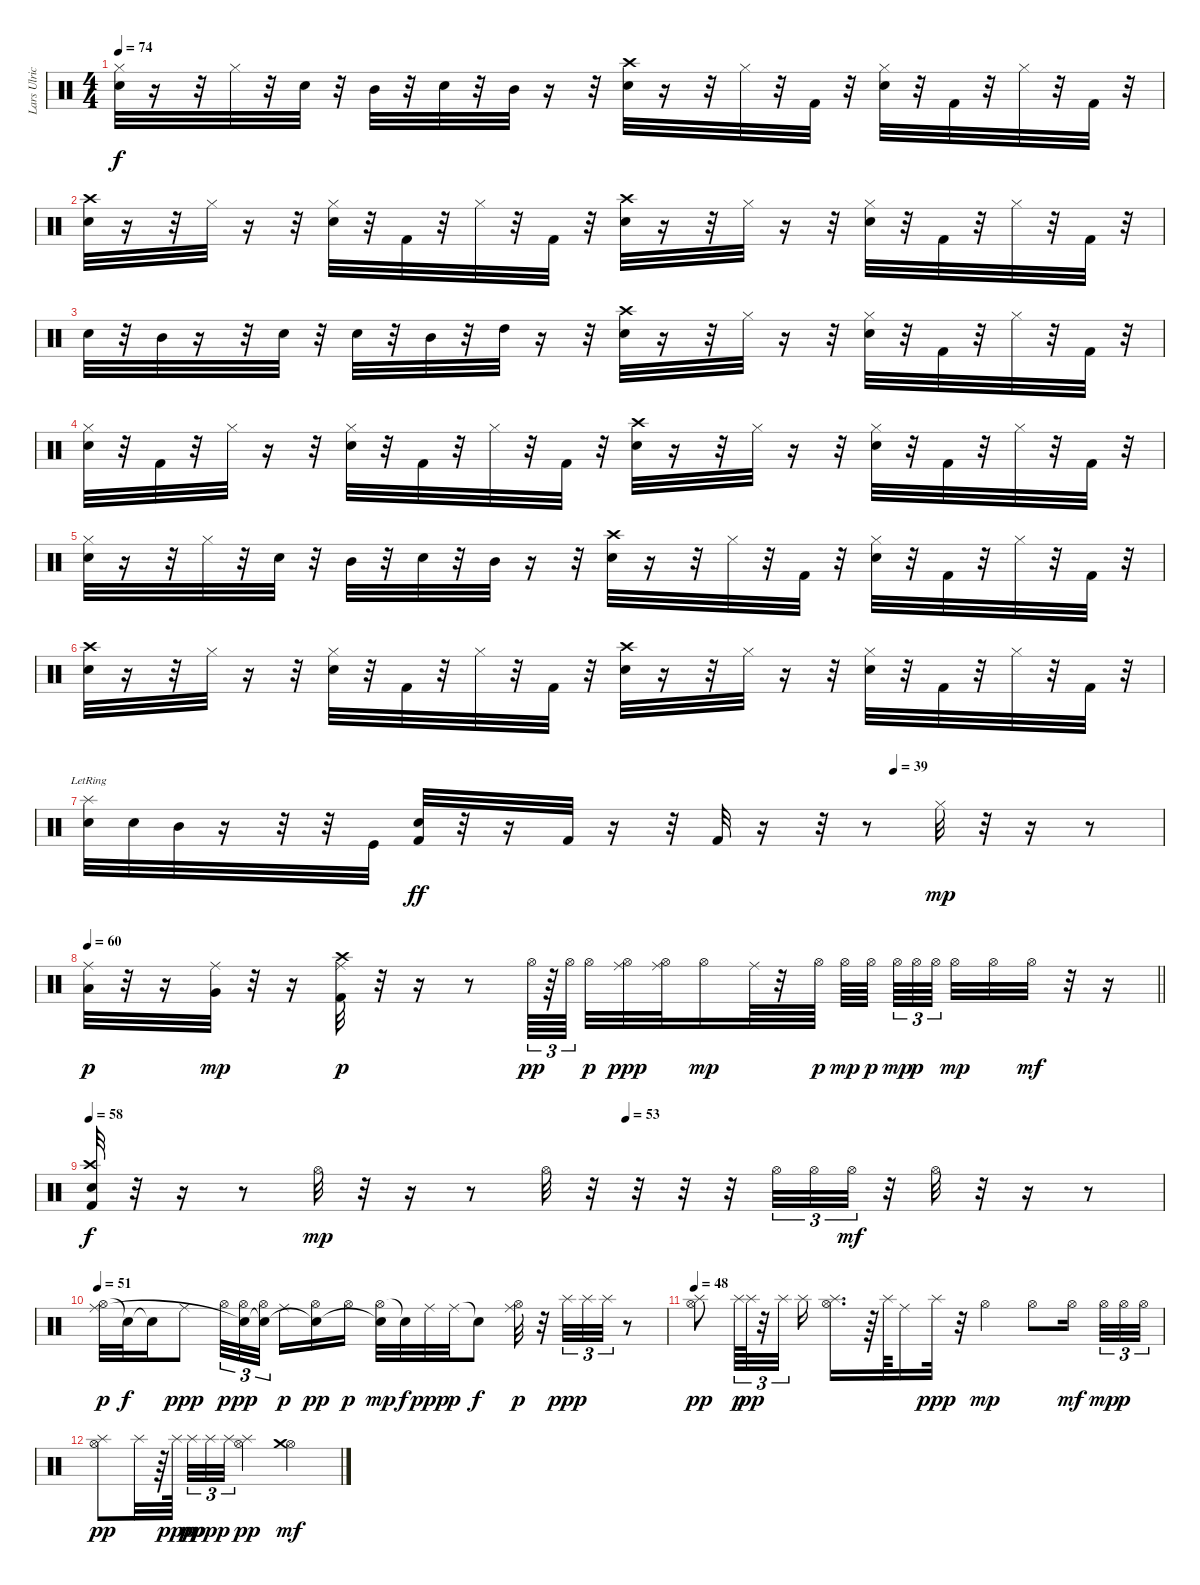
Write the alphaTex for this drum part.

\track ("Lars Ulrich" "Lars Ulric") {instrument percussion}
\staff {score}
\articulation defaults
\ts (4 4)
\tempo 74
\clef neutral
\ks c
("Hi-Hat (closed)" "Snare (hit) 2").32{dy f} r.16 r.32 "Hi-Hat (closed)".32 r.32 "Snare (hit) 2".32 r.32 "Mid Tom (hit)".32 r.32 "Snare (hit) 2".32 r.32 "Mid Tom (hit)".32 r.16 r.32 ("Crash high (hit)" "Snare (hit) 2").32 r.16 r.32 "Hi-Hat (closed)".32 r.32 "Kick (hit) 2".32 r.32 ("Snare (hit) 2" "Hi-Hat (closed)").32 r.32 "Kick (hit) 2".32 r.32 "Hi-Hat (closed)".32 r.32 "Kick (hit) 2".32 r.32 |
("Crash high (hit)" "Snare (hit) 2").32 r.16 r.32 "Hi-Hat (closed)".32 r.16 r.32 ("Snare (hit) 2" "Hi-Hat (closed)").32 r.32 "Kick (hit) 2".32 r.32 "Hi-Hat (closed)".32 r.32 "Kick (hit) 2".32 r.32 ("Crash high (hit)" "Snare (hit) 2").32 r.16 r.32 "Hi-Hat (closed)".32 r.16 r.32 ("Snare (hit) 2" "Hi-Hat (closed)").32 r.32 "Kick (hit) 2".32 r.32 "Hi-Hat (closed)".32 r.32 "Kick (hit) 2".32 r.32 |
"Snare (hit) 2".32 r.32 "Mid Tom (hit)".32 r.16 r.32 "Snare (hit) 2".32 r.32 "Snare (hit) 2".32 r.32 "Mid Tom (hit)".32 r.32 "High Tom (hit)".32 r.16 r.32 ("Crash high (hit)" "Snare (hit) 2").32 r.16 r.32 "Hi-Hat (closed)".32 r.16 r.32 ("Snare (hit) 2" "Hi-Hat (closed)").32 r.32 "Kick (hit) 2".32 r.32 "Hi-Hat (closed)".32 r.32 "Kick (hit) 2".32 r.32 |
("Hi-Hat (closed)" "Snare (hit) 2").32 r.32 "Kick (hit) 2".32 r.32 "Hi-Hat (closed)".32 r.16 r.32 ("Snare (hit) 2" "Hi-Hat (closed)").32 r.32 "Kick (hit) 2".32 r.32 "Hi-Hat (closed)".32 r.32 "Kick (hit) 2".32 r.32 ("Crash high (hit)" "Snare (hit) 2").32 r.16 r.32 "Hi-Hat (closed)".32 r.16 r.32 ("Snare (hit) 2" "Hi-Hat (closed)").32 r.32 "Kick (hit) 2".32 r.32 "Hi-Hat (closed)".32 r.32 "Kick (hit) 2".32 r.32 |
("Hi-Hat (closed)" "Snare (hit) 2").32 r.16 r.32 "Hi-Hat (closed)".32 r.32 "Snare (hit) 2".32 r.32 "Mid Tom (hit)".32 r.32 "Snare (hit) 2".32 r.32 "Mid Tom (hit)".32 r.16 r.32 ("Crash high (hit)" "Snare (hit) 2").32 r.16 r.32 "Hi-Hat (closed)".32 r.32 "Kick (hit) 2".32 r.32 ("Snare (hit) 2" "Hi-Hat (closed)").32 r.32 "Kick (hit) 2".32 r.32 "Hi-Hat (closed)".32 r.32 "Kick (hit) 2".32 r.32 |
("Crash high (hit)" "Snare (hit) 2").32 r.16 r.32 "Hi-Hat (closed)".32 r.16 r.32 ("Snare (hit) 2" "Hi-Hat (closed)").32 r.32 "Kick (hit) 2".32 r.32 "Hi-Hat (closed)".32 r.32 "Kick (hit) 2".32 r.32 ("Crash high (hit)" "Snare (hit) 2").32 r.16 r.32 "Hi-Hat (closed)".32 r.16 r.32 ("Snare (hit) 2" "Hi-Hat (closed)").32 r.32 "Kick (hit) 2".32 r.32 "Hi-Hat (closed)".32 r.32 "Kick (hit) 2".32 r.32 |
\tempo (39 0.75)
("Snare (hit) 2" "Splash (hit)"{lr}).32 "Snare (hit) 2".32 "Mid Tom (hit)".32 r.16 r.32 r.32 "Kick (hit)".32 ("Kick (hit) 2" "Snare (hit) 2").32{dy ff} r.32 r.16 "Kick (hit) 2".32 r.16 r.32 "Kick (hit) 2".32 r.16 r.32 r.8 "Hi-Hat (closed)".32{dy mp} r.32 r.16 r.8 |
\tempo 60
\barLineRight lightlight
("Low Floor Tom (hit)" "Ride (middle)").32{dy p} r.32 r.16 ("Very Low Tom (hit)" "Ride (middle)").32{dy mp} r.32 r.16 ("Kick (hit) 2" "Crash high (hit)" "Ride (middle)").32{dy p} r.32 r.16 r.8 "Hi-Hat (open)".64{tu (3 2) dy pp} r.64{tu (3 2)} "Hi-Hat (open)".64{tu (3 2) beam splitsecondary} "Hi-Hat (open)".32{dy p} ("Hi-Hat (open)" "Ride (middle)").32{dy ppp} ("Hi-Hat (open)" "Ride (middle)").32 "Hi-Hat (open)".16{dy mp} "Ride (middle)".64 r.32 "Hi-Hat (open)".64{dy p} "Hi-Hat (open)".64{dy mp} "Hi-Hat (open)".64{dy p beam splitsecondary} "Hi-Hat (open)".64{tu (3 2) dy mp} "Hi-Hat (open)".64{tu (3 2) dy p} "Hi-Hat (open)".64{tu (3 2) beam splitsecondary} "Hi-Hat (open)".32{dy mp} "Hi-Hat (open)".32 "Hi-Hat (open)".32{dy mf} r.32 r.16 |
\section ("" "")
\tempo 58
\tempo (53 0.5)
("Kick (hit) 2" "Crash high (hit)" "Snare (hit) 2").32{dy f} r.32 r.16 r.8 "Hi-Hat (open)".32{dy mp} r.32 r.16 r.8 "Hi-Hat (open)".32 r.32 r.32 r.32 r.32 "Hi-Hat (open)".32{tu (3 2)} "Hi-Hat (open)".32{tu (3 2)} "Hi-Hat (open)".32{tu (3 2) dy mf} r.32 "Hi-Hat (open)".32 r.32 r.16 r.8 |
\tempo 51
("Hi-Hat (open)" "Ride (middle)").32{dy p} "Snare (hit)"{t}.32{dy f} "Snare (hit)"{t}.16 "Ride (middle)".8{dy ppp} "Hi-Hat (open)".32{tu (3 2) dy p} ("Hi-Hat (open)" "Snare (hit)"{t}).32{tu (3 2) dy pp} ("Hi-Hat (open)" "Snare (hit)"{t}).32{tu (3 2) beam splitsecondary} "Ride (middle)".16{dy p} ("Hi-Hat (open)" "Snare (hit)"{t}).16{dy pp} "Hi-Hat (open)".16{dy p} ("Hi-Hat (open)" "Snare (hit)"{t}).32{dy mp} "Snare (hit)"{t}.32{dy f} "Ride (middle)".32{dy ppp} "Ride (middle)".32{dy p} "Snare (hit)"{t}.8{dy f} ("Hi-Hat (open)" "Ride (middle)").32{dy p} r.32 "Splash (hit)".32{tu (3 2) dy ppp} "Splash (hit)".32{tu (3 2)} "Splash (hit)".32{tu (3 2)} r.8 |
\tempo 48
("Hi-Hat (open)" "Splash (hit)").8{dy pp} "Splash (hit)".64{tu (3 2) dy p} "Splash (hit)".64{tu (3 2) dy pp} r.32{tu (3 2)} "Splash (hit)".32{tu (3 2)} "Splash (hit)".16 ("Hi-Hat (open)" "Splash (hit)").16{d} r.64 "Splash (hit)".64 "Ride (middle)".16 "Splash (hit)".32{dy ppp} r.32 "Hi-Hat (open)".4{dy mp} "Hi-Hat (open)".8 "Hi-Hat (open)".16{dy mf beam splitsecondary} "Hi-Hat (open)".32{tu (3 2) dy mp} "Hi-Hat (open)".32{tu (3 2) dy p} "Hi-Hat (open)".32{tu (3 2)} |
("Hi-Hat (open)" "Splash (hit)").8{dy pp} "Splash (hit)".32 r.64 "Splash (hit)".64{dy ppp beam splitsecondary} "Splash (hit)".32{tu (3 2) dy pp} "Splash (hit)".32{tu (3 2) dy ppp} "Splash (hit)".32{tu (3 2)} ("Hi-Hat (open)" "Splash (hit)").4{dy pp} ("Hi-Hat (open)" "Crash medium (hit)").2{dy mf}
